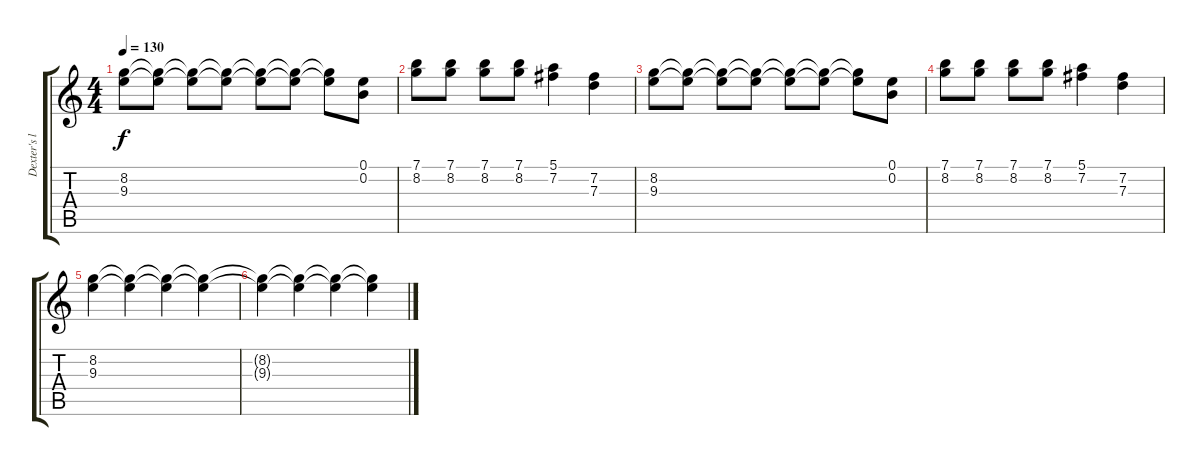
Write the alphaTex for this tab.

\track ("Dexter's lyrics" "Dexter's l") {instrument distortionguitar}
\staff {score tabs}
\tuning (E4 B3 G3 D3 A2 E2) {hide}
\ts (4 4)
\tempo 130
\clef g2
\ks c
(8.2 9.3).8{dy f} (8.2{t} 9.3{t}).8 (8.2{t} 9.3{t}).8 (8.2{t} 9.3{t}).8 (8.2{t} 9.3{t}).8 (8.2{t} 9.3{t}).8 (8.2{t} 9.3{t}).8 (0.1 0.2).8 |
(7.1 8.2).8 (7.1 8.2).8 (7.1 8.2).8 (7.1 8.2).8 (5.1 7.2).4 (7.2 7.3).4 |
(8.2 9.3).8 (8.2{t} 9.3{t}).8 (8.2{t} 9.3{t}).8 (8.2{t} 9.3{t}).8 (8.2{t} 9.3{t}).8 (8.2{t} 9.3{t}).8 (8.2{t} 9.3{t}).8 (0.1 0.2).8 |
(7.1 8.2).8 (7.1 8.2).8 (7.1 8.2).8 (7.1 8.2).8 (5.1 7.2).4 (7.2 7.3).4 |
(8.2 9.3).4 (8.2{t} 9.3{t}).4 (8.2{t} 9.3{t}).4 (8.2{t} 9.3{t}).4 |
(8.2{t} 9.3{t}).4 (8.2{t} 9.3{t}).4 (8.2{t} 9.3{t}).4 (8.2{t} 9.3{t}).4
